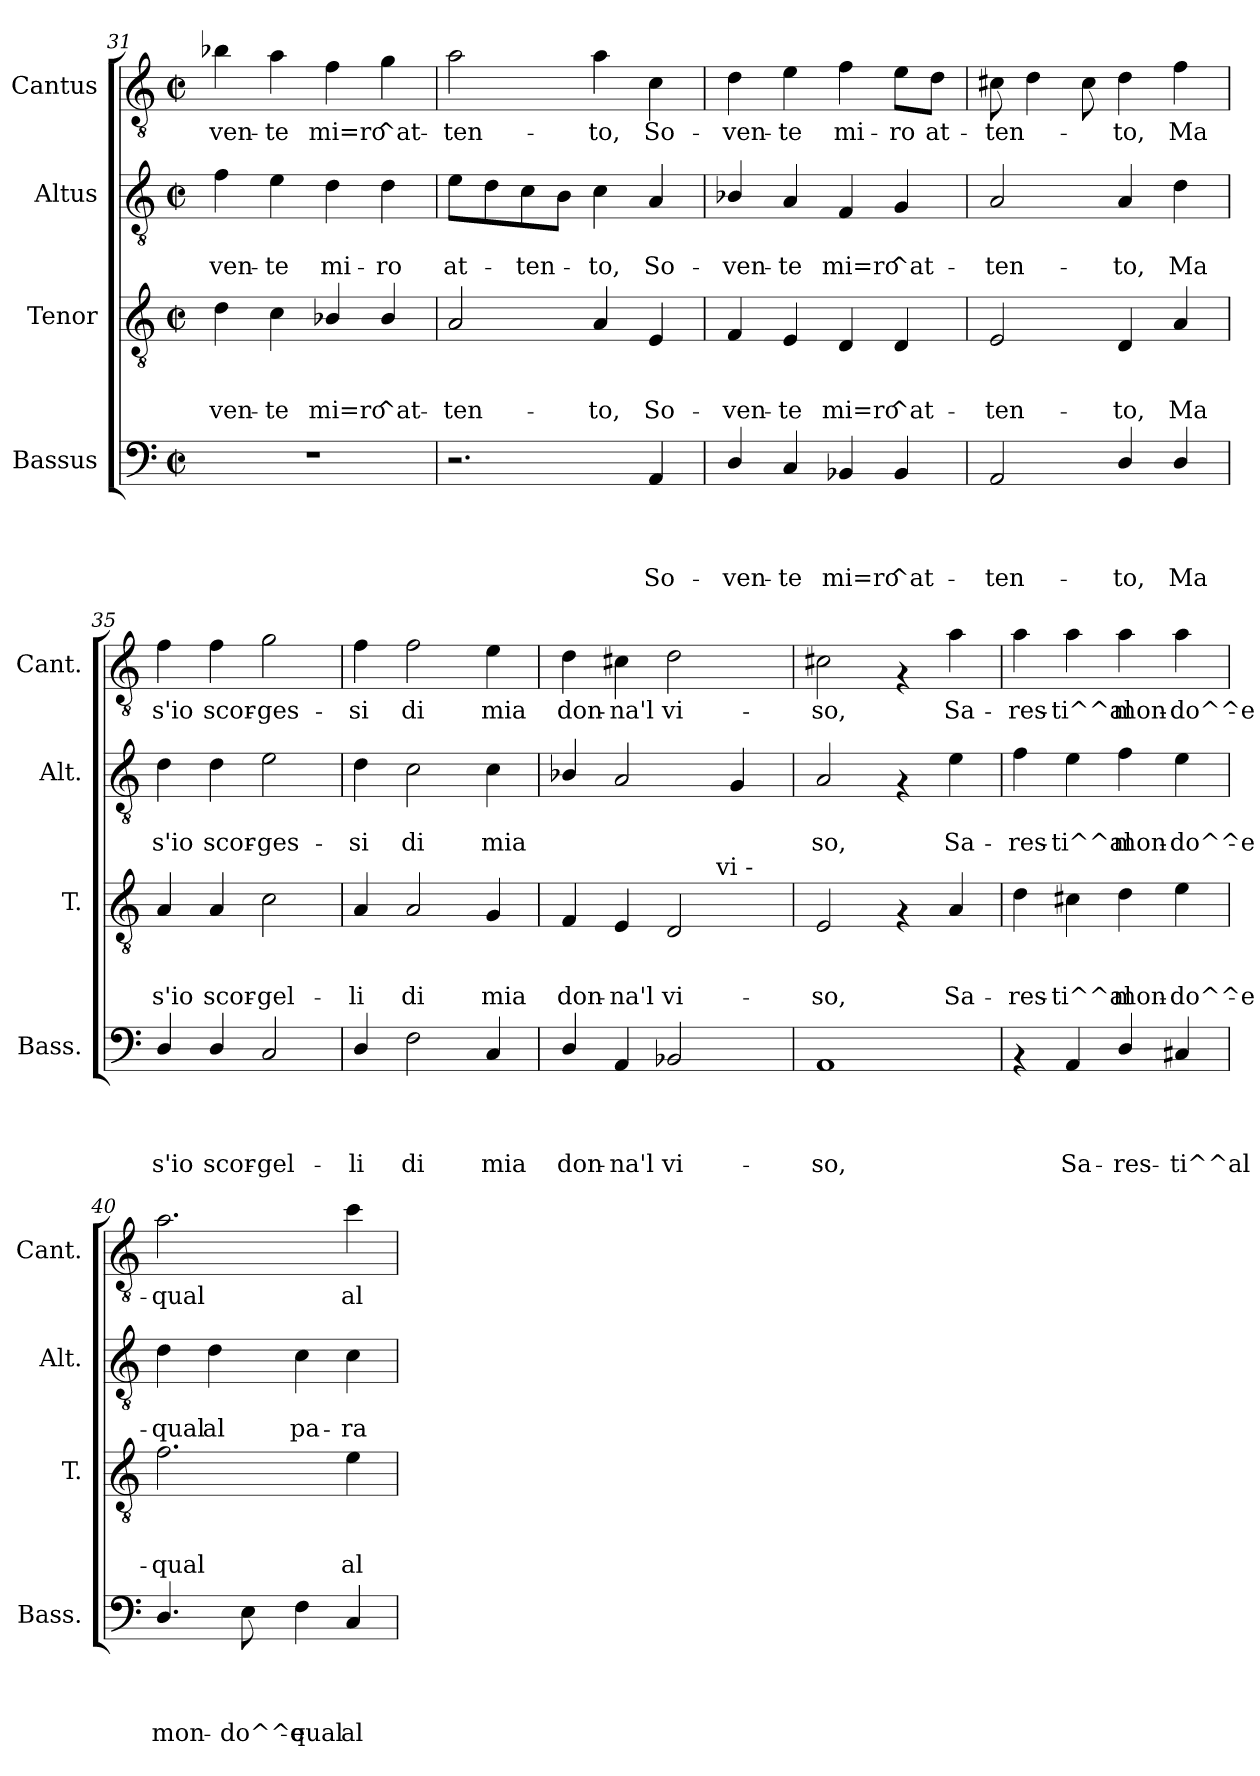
**kern	**text	**text	**text	**text	**kern	**text	**text	**text	**kern	**text	**text	**kern	**text
*part4	*part4	*part4	*part4	*part4	*part3	*part3	*part3	*part3	*part2	*part2	*part2	*part1	*part1
*staff4	*staff4	*staff4	*staff4	*staff4	*staff3	*staff3	*staff3	*staff3	*staff2	*staff2	*staff2	*staff1	*staff1
*I"Bassus	*	*	*	*	*I"Tenor	*	*	*	*I"Altus	*	*	*I"Cantus	*
*I'Bass.	*	*	*	*	*I'T.	*	*	*	*I'Alt.	*	*	*I'Cant.	*
*clefF4	*	*	*	*	*clefGv2	*	*	*	*clefGv2	*	*	*clefGv2	*
*k[]	*	*	*	*	*k[]	*	*	*	*k[]	*	*	*k[]	*
*C:	*	*	*	*	*C:	*	*	*	*C:	*	*	*C:	*
*M2/2	*	*	*	*	*M2/2	*	*	*	*M2/2	*	*	*M2/2	*
*met(c|)	*	*	*	*	*met(c|)	*	*	*	*met(c|)	*	*	*met(c|)	*
=31	=31	=31	=31	=31	=31	=31	=31	=31	=31	=31	=31	=31	=31
!	!	!	!	!	!	!	!	!LO:LY:b	!	!	!LO:LY:b	!	!LO:LY:b
1r	.	.	.	.	4d\	.	.	-ven-	4f\	.	-ven-	4b-X\	-ven-
!	!	!	!	!	!	!	!	!LO:LY:b	!	!	!LO:LY:b	!	!LO:LY:b
.	.	.	.	.	4c\	.	.	-te	4e\	.	-te	4a\	-te
!	!	!	!	!	!	!	!	!LO:LY:b	!	!	!LO:LY:b	!	!LO:LY:b
.	.	.	.	.	4B-X/	.	.	mi=ro	4d\	.	mi-	4f\	mi=ro
!	!	!	!	!	!	!	!	!LO:LY:b	!	!	!LO:LY:b	!	!LO:LY:b
.	.	.	.	.	4B-/	.	.	^at-	4d\	.	-ro	4g\	^at-
!!LO:LB:g=z
=32	=32	=32	=32	=32	=32	=32	=32	=32	=32	=32	=32	=32	=32
!	!	!	!	!	!	!	!	!LO:LY:b	!	!	!LO:LY:b	!	!LO:LY:b
2.r	.	.	.	.	2A/	.	.	-ten-	8e\L	.	at-	2a\	-ten-
.	.	.	.	.	.	.	.	.	8d\	.	.	.	.
!	!	!	!	!	!	!	!	!	!	!	!LO:LY:b	!	!
.	.	.	.	.	.	.	.	.	8c\	.	-ten-	.	.
.	.	.	.	.	.	.	.	.	8B\J	.	.	.	.
!	!	!	!	!	!	!	!	!LO:LY:b	!	!	!LO:LY:b	!	!LO:LY:b
.	.	.	.	.	4A/	.	.	-to,	4c\	.	-to,	4a\	-to,
!	!	!	!	!LO:LY:b	!	!	!	!LO:LY:b	!	!	!LO:LY:b	!	!LO:LY:b
4AA/	.	.	.	So-	4E/	.	.	So-	4A/	.	So-	4c\	So-
=33	=33	=33	=33	=33	=33	=33	=33	=33	=33	=33	=33	=33	=33
!	!	!	!	!LO:LY:b	!	!	!	!LO:LY:b	!	!	!LO:LY:b	!	!LO:LY:b
4D/	.	.	.	-ven-	4F/	.	.	-ven-	4B-X/	.	-ven-	4d\	-ven-
!	!	!	!	!LO:LY:b	!	!	!	!LO:LY:b	!	!	!LO:LY:b	!	!LO:LY:b
4C/	.	.	.	-te	4E/	.	.	-te	4A/	.	-te	4e\	-te
!	!	!	!	!LO:LY:b	!	!	!	!LO:LY:b	!	!	!LO:LY:b	!	!LO:LY:b
4BB-X/	.	.	.	mi=ro	4D/	.	.	mi=ro	4F/	.	mi=ro	4f\	mi-
!	!	!	!	!LO:LY:b	!	!	!	!LO:LY:b	!	!	!LO:LY:b	!	!LO:LY:b
4BB-/	.	.	.	^at-	4D/	.	.	^at-	4G/	.	^at-	8e\L	-ro
!	!	!	!	!	!	!	!	!	!	!	!	!	!LO:LY:b
.	.	.	.	.	.	.	.	.	.	.	.	8d\J	at-
=34	=34	=34	=34	=34	=34	=34	=34	=34	=34	=34	=34	=34	=34
!	!	!	!	!LO:LY:b	!	!	!	!LO:LY:b	!	!	!LO:LY:b	!	!LO:LY:b
2AA/	.	.	.	-ten-	2E/	.	.	-ten-	2A/	.	-ten-	8c#X\	-ten-
.	.	.	.	.	.	.	.	.	.	.	.	4d\	.
.	.	.	.	.	.	.	.	.	.	.	.	8c#\	.
!	!	!	!	!LO:LY:b	!	!	!	!LO:LY:b	!	!	!LO:LY:b	!	!LO:LY:b
4D/	.	.	.	-to,	4D/	.	.	-to,	4A/	.	-to,	4d\	-to,
!	!	!	!	!LO:LY:b	!	!	!	!LO:LY:b	!	!	!LO:LY:b	!	!LO:LY:b
4D/	.	.	.	Ma	4A/	.	.	Ma	4d\	.	Ma	4f\	Ma
=35	=35	=35	=35	=35	=35	=35	=35	=35	=35	=35	=35	=35	=35
!	!	!	!	!LO:LY:b	!	!	!	!LO:LY:b	!	!	!LO:LY:b	!	!LO:LY:b
4D/	.	.	.	s'io	4A/	.	.	s'io	4d\	.	s'io	4f\	s'io
!	!	!	!	!LO:LY:b	!	!	!	!LO:LY:b	!	!	!LO:LY:b	!	!LO:LY:b
4D/	.	.	.	scor-	4A/	.	.	scor-	4d\	.	scor-	4f\	scor-
!	!	!	!	!LO:LY:b	!	!	!	!LO:LY:b	!	!	!LO:LY:b	!	!LO:LY:b
2C/	.	.	.	-gel-	2c\	.	.	-gel-	2e\	.	-ges-	2g\	-ges-
=36	=36	=36	=36	=36	=36	=36	=36	=36	=36	=36	=36	=36	=36
!	!	!	!	!LO:LY:b	!	!	!	!LO:LY:b	!	!	!LO:LY:b	!	!LO:LY:b
4D/	.	.	.	-li	4A/	.	.	-li	4d\	.	-si	4f\	-si
!	!	!	!	!LO:LY:b	!	!	!	!LO:LY:b	!	!	!LO:LY:b	!	!LO:LY:b
2F\	.	.	.	di	2A/	.	.	di	2c\	.	di	2f\	di
!	!	!	!	!LO:LY:b	!	!	!	!LO:LY:b	!	!	!LO:LY:b	!	!LO:LY:b
4C/	.	.	.	mia	4G/	.	.	mia	4c\	.	mia	4e\	mia
!!LO:LB:g=z
=37	=37	=37	=37	=37	=37	=37	=37	=37	=37	=37	=37	=37	=37
!	!	!	!	!	!LO:TX:a:t=don- na'l	!	!	!	!	!	!	!	!
!	!	!	!	!LO:LY:b	!	!	!	!LO:LY:b	!	!	!	!	!LO:LY:b
*	*	*	*	*	*^	*	*	*	*	*	*	*	*
4D/	.	.	.	don-	4F/	2ryy	.	.	don-	4B-X/	.	.	4d\	don-
!	!	!	!	!LO:LY:b	!	!	!	!	!LO:LY:b	!	!	!	!	!LO:LY:b
4AA/	.	.	.	-na'l	4E/	.	.	.	-na'l	2A/	.	.	4c#X\	-na'l
!	!	!	!	!LO:LY:b	!	!	!	!	!LO:LY:b	!	!	!	!	!LO:LY:b
2BB-X/	.	.	.	vi-	2D/	8..ryy	.	.	vi-	.	.	.	2d\	vi-
!	!	!	!	!	!	!LO:TX:a:t=vi -	!	!	!	!	!	!	!	!
.	.	.	.	.	.	4ryy	.	.	.	.	.	.	.	.
.	.	.	.	.	.	.	.	.	.	4G/	.	.	.	.
.	.	.	.	.	.	32ryy	.	.	.	.	.	.	.	.
=38	=38	=38	=38	=38	=38	=38	=38	=38	=38	=38	=38	=38	=38	=38
!	!	!	!	!LO:LY:b	!	!	!	!	!LO:LY:b	!	!	!LO:LY:b	!	!LO:LY:b
*	*	*	*	*	*v	*v	*	*	*	*	*	*	*	*
1AA	.	.	.	-so,	2E/	.	.	-so,	2A/	.	so,	2c#X\	-so,
.	.	.	.	.	4rF	.	.	.	4rF	.	.	4rF	.
!	!	!	!	!	!	!	!	!LO:LY:b	!	!	!LO:LY:b	!	!LO:LY:b
.	.	.	.	.	4A/	.	.	Sa-	4e\	.	Sa-	4a\	Sa-
=39	=39	=39	=39	=39	=39	=39	=39	=39	=39	=39	=39	=39	=39
!	!	!	!	!	!	!	!	!LO:LY:b	!	!	!LO:LY:b	!	!LO:LY:b
4rAA	.	.	.	.	4d\	.	.	-res-	4f\	.	-res-	4a\	-res-
!	!	!	!	!LO:LY:b	!	!	!	!LO:LY:b	!	!	!LO:LY:b	!	!LO:LY:b
4AA/	.	.	.	Sa-	4c#X\	.	.	-ti^^al	4e\	.	-ti^^al	4a\	-ti^^al
!	!	!	!	!LO:LY:b	!	!	!	!LO:LY:b	!	!	!LO:LY:b	!	!LO:LY:b
4D/	.	.	.	-res-	4d\	.	.	mon-	4f\	.	mon-	4a\	mon-
!	!	!	!	!LO:LY:b	!	!	!	!LO:LY:b	!	!	!LO:LY:b	!	!LO:LY:b
4C#X/	.	.	.	-ti^^al	4e\	.	.	-do^^e-	4e\	.	-do^^e-	4a\	-do^^e-
=40	=40	=40	=40	=40	=40	=40	=40	=40	=40	=40	=40	=40	=40
!	!	!	!	!LO:LY:b	!	!	!	!LO:LY:b	!	!	!LO:LY:b	!	!LO:LY:b
4.D/	.	.	.	mon-	2.f\	.	.	-qual	4d\	.	-qual	2.a\	-qual
!	!	!	!	!	!	!	!	!	!	!	!LO:LY:b	!	!
.	.	.	.	.	.	.	.	.	4d\	.	al	.	.
!	!	!	!	!LO:LY:b	!	!	!	!	!	!	!	!	!
8E\	.	.	.	-do^^e-	.	.	.	.	.	.	.	.	.
!	!	!	!	!LO:LY:b	!	!	!	!	!	!	!LO:LY:b	!	!
4F\	.	.	.	-qual	.	.	.	.	4c\	.	pa-	.	.
!	!	!	!	!LO:LY:b	!	!	!	!LO:LY:b	!	!	!LO:LY:b	!	!LO:LY:b
4C/	.	.	.	al	4e\	.	.	al	4c\	.	-ra-	4cc\	al
=	=	=	=	=	=	=	=	=	=	=	=	=	=
*-	*-	*-	*-	*-	*-	*-	*-	*-	*-	*-	*-	*-	*-
